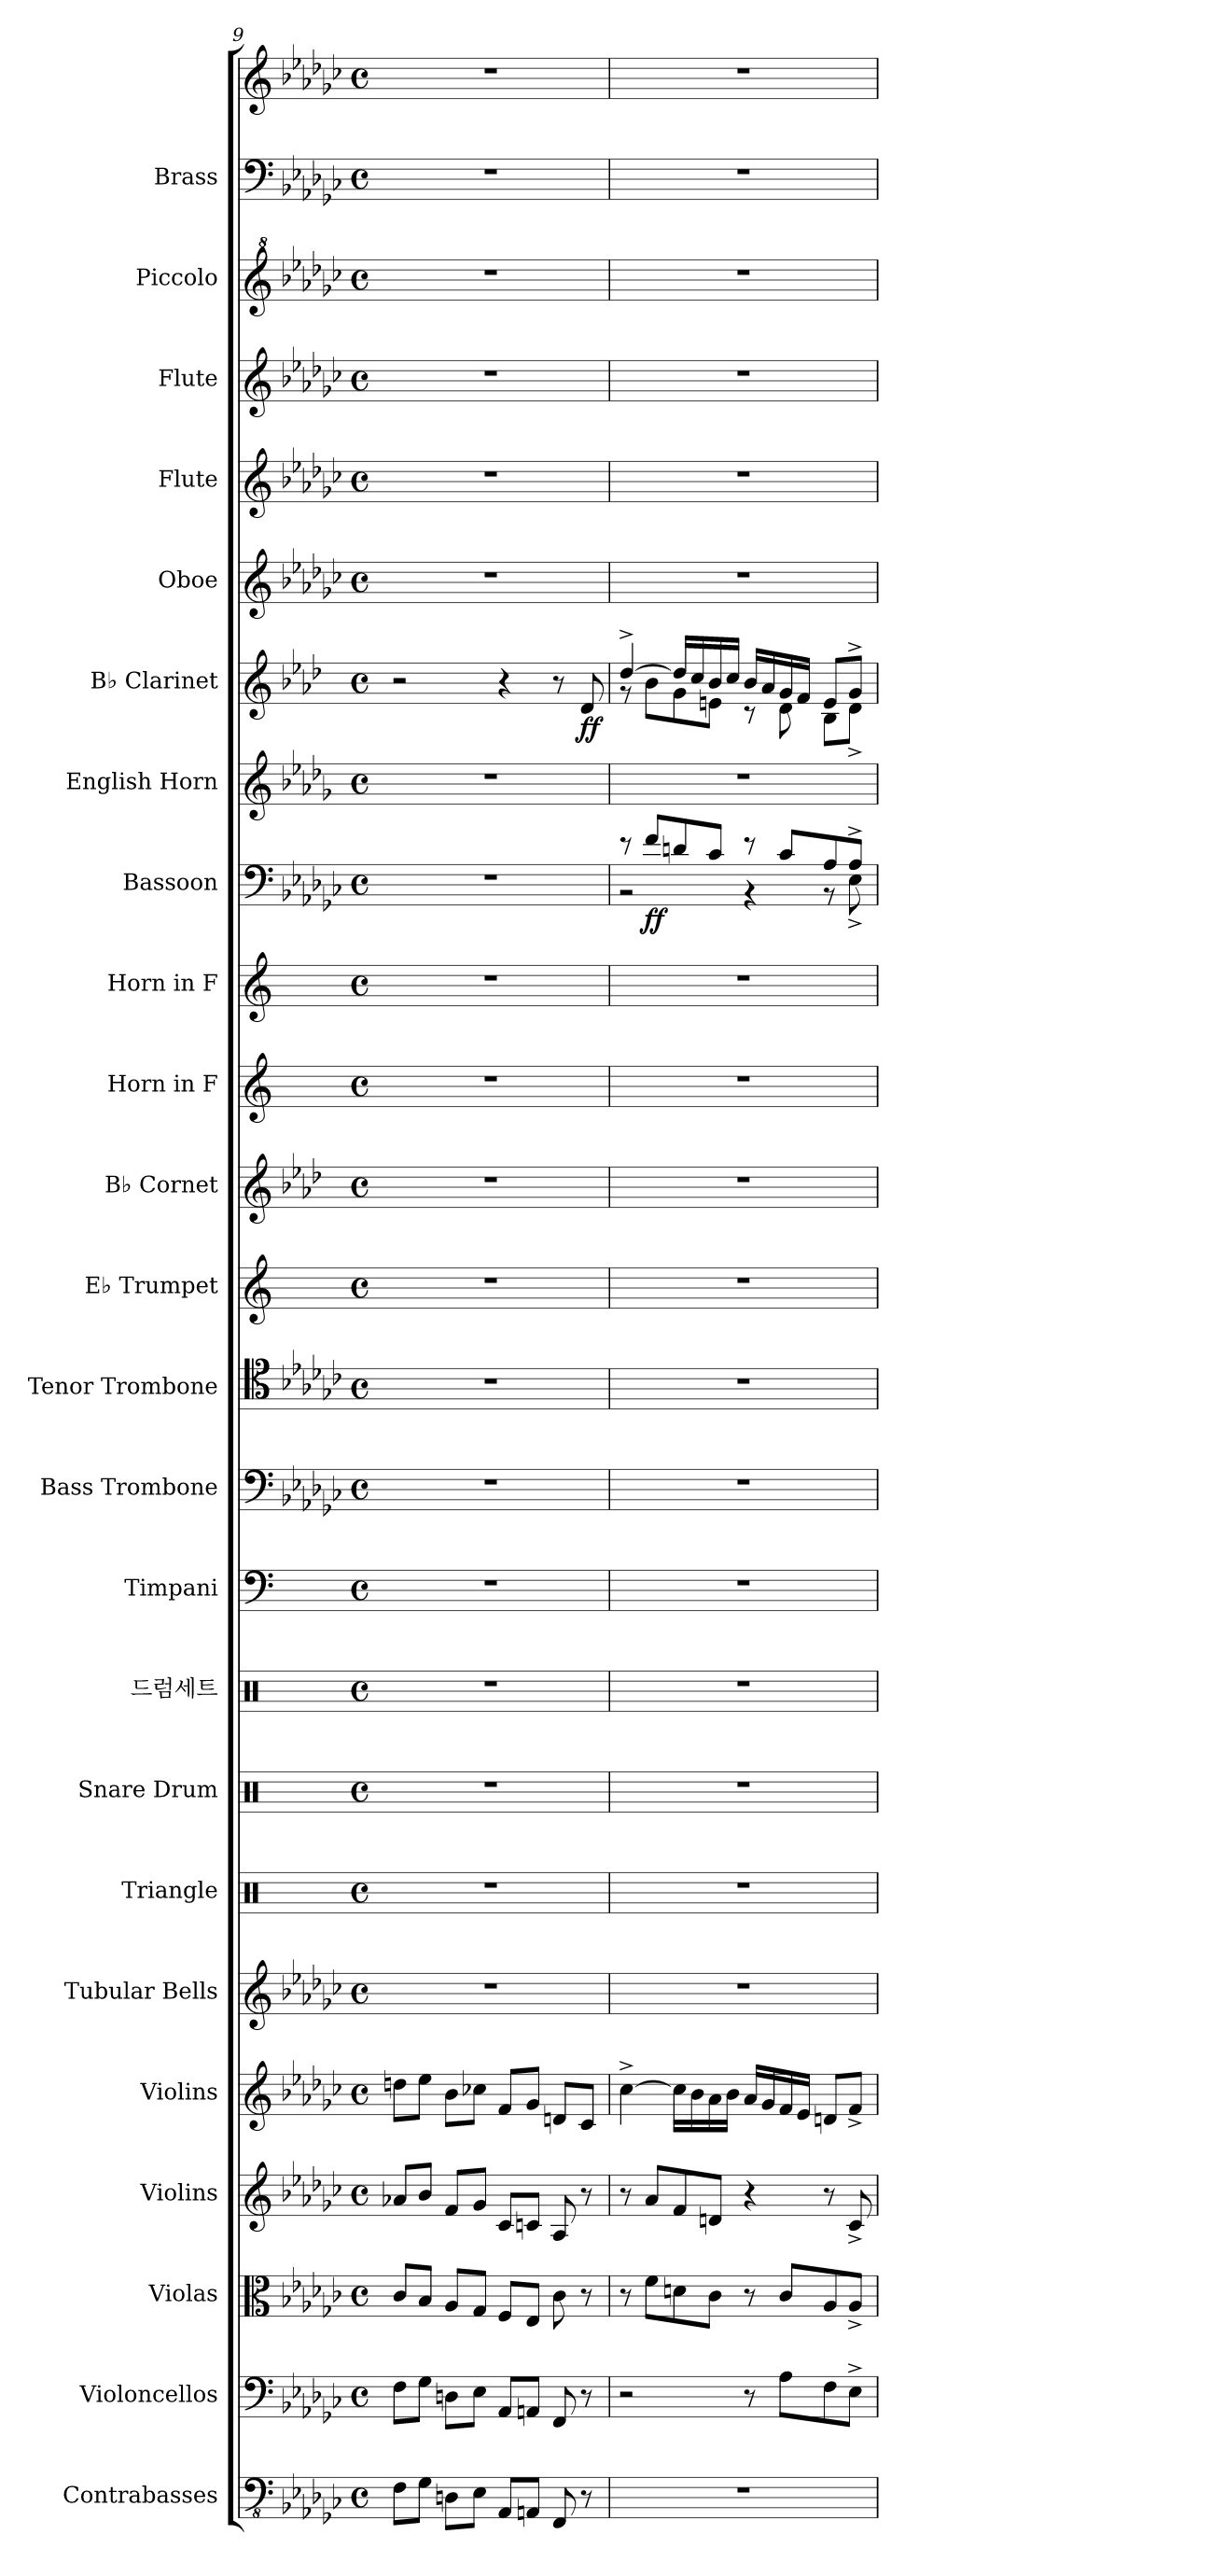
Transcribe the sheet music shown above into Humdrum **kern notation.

**kern	**kern	**kern	**kern	**kern	**kern	**kern	**kern	**kern	**kern	**kern	**kern	**kern	**kern	**kern	**kern	**kern	**dynam	**kern	**kern	**dynam	**kern	**kern	**kern	**kern	**kern	**kern
*part24	*part23	*part22	*part21	*part20	*part19	*part18	*part17	*part16	*part15	*part14	*part13	*part12	*part11	*part10	*part9	*part8	*part8	*part7	*part6	*part6	*part5	*part4	*part3	*part2	*part1	*part1
*staff25	*staff24	*staff23	*staff22	*staff21	*staff20	*staff19	*staff18	*staff17	*staff16	*staff15	*staff14	*staff13	*staff12	*staff11	*staff10	*staff9	*staff9	*staff8	*staff7	*staff7	*staff6	*staff5	*staff4	*staff3	*staff2	*staff1
*I"Contrabasses	*I"Violoncellos	*I"Violas	*I"Violins	*I"Violins	*I"Tubular Bells	*I"Triangle	*I"Snare Drum	*I"드럼세트	*I"Timpani	*I"Bass Trombone	*I"Tenor Trombone	*I"E♭ Trumpet	*I"B♭ Cornet	*I"Horn in F	*I"Horn in F	*I"Bassoon	*	*I"English Horn	*I"B♭ Clarinet	*	*I"Oboe	*I"Flute	*I"Flute	*I"Piccolo	*I"Brass	*
*I'Cbs.	*I'Vcs.	*I'Vlas.	*I'Vlns.	*I'Vlns.	*I'Tu. Be.	*I'Trgl.	*I'SD	*	*I'Timp.	*I'B. Tbn.	*I'T. Tbn.	*I'E♭ Tpt.	*I'B♭ Cnt.	*	*	*I'Bsn.	*	*I'E. Hn.	*I'B♭ Cl.	*	*I'Ob.	*I'Fl.	*I'Fl.	*I'Picc.	*I'Br.	*
!!LO:PB:g=z
*clefFv4	*clefF4	*clefC3	*clefG2	*clefG2	*clefG2	*clefX	*clefX	*clefX	*clefF4	*clefF4	*clefC4	*clefG2	*clefG2	*clefG2	*clefG2	*clefF4	*	*clefG2	*clefG2	*	*clefG2	*clefG2	*clefG2	*clefG^2	*clefF4	*clefG2
*	*	*	*	*	*	*	*	*	*	*	*	*ITrd-2c-3	*ITrd1c2	*ITrd4c7	*ITrd4c7	*	*	*ITrd4c7	*ITrd1c2	*	*	*	*	*ITrd-7c-12	*	*
*k[b-e-a-d-g-c-]	*k[b-e-a-d-g-c-]	*k[b-e-a-d-g-c-]	*k[b-e-a-d-g-c-]	*k[b-e-a-d-g-c-]	*k[b-e-a-d-g-c-]	*k[]	*k[]	*k[]	*k[]	*k[b-e-a-d-g-c-]	*k[b-e-a-d-g-c-]	*k[b-e-a-]	*k[b-e-a-d-g-c-]	*k[b-]	*k[b-]	*k[b-e-a-d-g-c-]	*	*k[b-e-a-d-g-c-]	*k[b-e-a-d-g-c-]	*	*k[b-e-a-d-g-c-]	*k[b-e-a-d-g-c-]	*k[b-e-a-d-g-c-]	*k[b-e-a-d-g-c-]	*k[b-e-a-d-g-c-]	*k[b-e-a-d-g-c-]
*M4/4	*M4/4	*M4/4	*M4/4	*M4/4	*M4/4	*M4/4	*M4/4	*M4/4	*M4/4	*M4/4	*M4/4	*M4/4	*M4/4	*M4/4	*M4/4	*M4/4	*	*M4/4	*M4/4	*	*M4/4	*M4/4	*M4/4	*M4/4	*M4/4	*M4/4
*met(c)	*met(c)	*met(c)	*met(c)	*met(c)	*met(c)	*met(c)	*met(c)	*met(c)	*met(c)	*met(c)	*met(c)	*met(c)	*met(c)	*met(c)	*met(c)	*met(c)	*	*met(c)	*met(c)	*	*met(c)	*met(c)	*met(c)	*met(c)	*met(c)	*met(c)
=9	=9	=9	=9	=9	=9	=9	=9	=9	=9	=9	=9	=9	=9	=9	=9	=9	=9	=9	=9	=9	=9	=9	=9	=9	=9	=9
8FF\L	8F\L	8c-/L	8a-X/L	8ddn\L	1r	1r	1r	1r	1r	1r	1r	1r	1r	1r	1r	1r	.	1r	2r	.	1r	1r	1r	1r	1r	1r
8GG-\J	8G-\J	8B-/J	8b-/J	8ee-\J	.	.	.	.	.	.	.	.	.	.	.	.	.	.	.	.	.	.	.	.	.	.
8DDn\L	8Dn\L	8A-/L	8f/L	8b-\L	.	.	.	.	.	.	.	.	.	.	.	.	.	.	.	.	.	.	.	.	.	.
8EE-\J	8E-\J	8G-/J	8g-/J	8cc-X\J	.	.	.	.	.	.	.	.	.	.	.	.	.	.	.	.	.	.	.	.	.	.
8AAA-/L	8AA-/L	8F/L	8c-/L	8f/L	.	.	.	.	.	.	.	.	.	.	.	.	.	.	4r	.	.	.	.	.	.	.
8AAAn/J	8AAn/J	8E-/J	8cn/J	8g-/J	.	.	.	.	.	.	.	.	.	.	.	.	.	.	.	.	.	.	.	.	.	.
8FFF/	8FF/	8c-\	8A-/	8dn/L	.	.	.	.	.	.	.	.	.	.	.	.	.	.	8r	.	.	.	.	.	.	.
!	!	!	!	!	!	!	!	!	!	!	!	!	!	!	!	!	!	!	!	!LO:DY:b	!	!	!	!	!	!
8r	8r	8r	8r	8c-/J	.	.	.	.	.	.	.	.	.	.	.	.	.	.	8c-/	ff	.	.	.	.	.	.
=10	=10	=10	=10	=10	=10	=10	=10	=10	=10	=10	=10	=10	=10	=10	=10	=10	=10	=10	=10	=10	=10	=10	=10	=10	=10	=10
*	*	*	*	*	*	*	*	*	*	*	*	*	*	*	*	*^	*	*	*^	*	*	*	*	*	*	*
1r	2r	8r	8r	[4cc-^\	1r	1r	1r	1r	1r	1r	1r	1r	1r	1r	1r	8r	2r	.	1r	[4cc-^/	8r	.	1r	1r	1r	1r	1r	1r
!	!	!	!	!	!	!	!	!	!	!	!	!	!	!	!	!	!	!LO:DY:b	!	!	!	!	!	!	!	!	!	!
.	.	8f\L	8a-/L	.	.	.	.	.	.	.	.	.	.	.	.	8f/L	.	ff	.	.	8a-\L	.	.	.	.	.	.	.
.	.	8dn\	8f/	16cc-\LL]	.	.	.	.	.	.	.	.	.	.	.	8dn/	.	.	.	16cc-/LL]	8f\	.	.	.	.	.	.	.
.	.	.	.	16b-\	.	.	.	.	.	.	.	.	.	.	.	.	.	.	.	16b-/	.	.	.	.	.	.	.	.
.	.	8c-\J	8dn/J	16a-\	.	.	.	.	.	.	.	.	.	.	.	8c-/J	.	.	.	16a-/	8dn\J	.	.	.	.	.	.	.
.	.	.	.	16b-\JJ	.	.	.	.	.	.	.	.	.	.	.	.	.	.	.	16b-/JJ	.	.	.	.	.	.	.	.
.	8r	8r	4r	16a-/LL	.	.	.	.	.	.	.	.	.	.	.	8r	4r	.	.	16a-/LL	8r	.	.	.	.	.	.	.
.	.	.	.	16g-/	.	.	.	.	.	.	.	.	.	.	.	.	.	.	.	16g-/	.	.	.	.	.	.	.	.
.	8A-\L	8c-/L	.	16f/	.	.	.	.	.	.	.	.	.	.	.	8c-/L	.	.	.	16f/	8c-\	.	.	.	.	.	.	.
.	.	.	.	16e-/JJ	.	.	.	.	.	.	.	.	.	.	.	.	.	.	.	16e-/JJ	.	.	.	.	.	.	.	.
.	8F\	8A-/	8r	8dn/L	.	.	.	.	.	.	.	.	.	.	.	8A-/	8r	.	.	8d/L	8A-\L	.	.	.	.	.	.	.
.	8E-^\J	8A-^/J	8c-^/	8f^/J	.	.	.	.	.	.	.	.	.	.	.	8A-^/J	8E-^\	.	.	8f^/J	8c-^\J	.	.	.	.	.	.	.
*	*	*	*	*	*	*	*	*	*	*	*	*	*	*	*	*v	*v	*	*	*v	*v	*	*	*	*	*	*	*
=	=	=	=	=	=	=	=	=	=	=	=	=	=	=	=	=	=	=	=	=	=	=	=	=	=	=
*-	*-	*-	*-	*-	*-	*-	*-	*-	*-	*-	*-	*-	*-	*-	*-	*-	*-	*-	*-	*-	*-	*-	*-	*-	*-	*-
